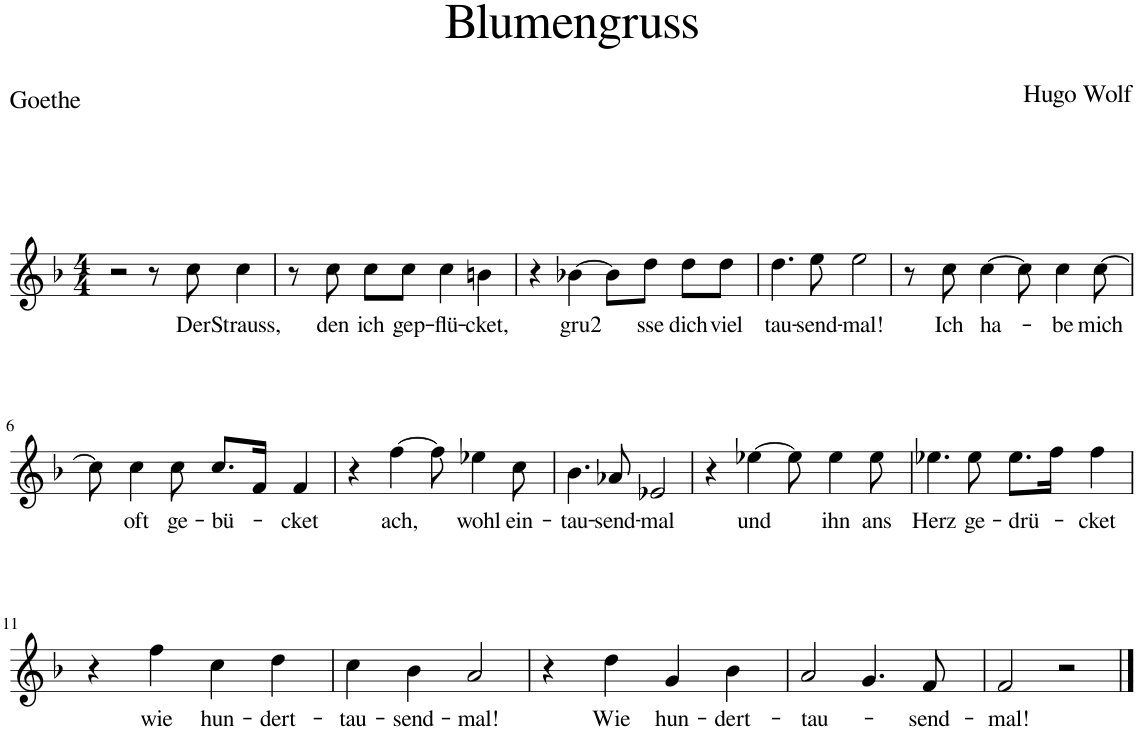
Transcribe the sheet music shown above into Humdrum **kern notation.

**kern	**text
*part1	*part1
*staff1	*staff1
*I"Piano	*
*I'Pno	*
*clefG2	*
*k[b-]	*
*M4/4	*
=1	=1
2r	.
8r	.
!	!LO:LY:b
8cc\	Der
!	!LO:LY:b
4cc\	Strauss,
=2	=2
8r	.
!	!LO:LY:b
8cc\	den
!	!LO:LY:b
8cc\L	ich
!	!LO:LY:b
8cc\J	gep-
!	!LO:LY:b
4cc\	-flü-
!	!LO:LY:b
4bn\	-cket,
=3	=3
4r	.
!	!LO:LY:b
[4b-X\	gru2
8b-\L]	.
!	!LO:LY:b
8dd\J	-sse
!	!LO:LY:b
8dd\L	dich
!	!LO:LY:b
8dd\J	viel
=4	=4
!	!LO:LY:b
4.dd\	tau-
!	!LO:LY:b
8ee\	-send-
!	!LO:LY:b
2ee\	-mal!
=5	=5
8r	.
!	!LO:LY:b
8cc\	Ich
!	!LO:LY:b
[4cc\	ha-
8cc\]	.
!	!LO:LY:b
4cc\	-be
!	!LO:LY:b
[8cc\	mich
!!LO:LB:g=z
=6	=6
8cc\]	.
!	!LO:LY:b
4cc\	oft
!	!LO:LY:b
8cc\	ge-
!	!LO:LY:b
8.cc/L	-bü-
16f/Jk	.
!	!LO:LY:b
4f/	-cket
=7	=7
4r	.
!	!LO:LY:b
[4ff\	ach,
8ff\]	.
!	!LO:LY:b
4ee-X\	wohl
!	!LO:LY:b
8cc\	ein-
=8	=8
!	!LO:LY:b
4.b-\	-tau-
!	!LO:LY:b
8a-X/	-send-
!	!LO:LY:b
2e-X/	-mal
=9	=9
4r	.
!	!LO:LY:b
[4ee-X\	und
8ee-\]	.
!	!LO:LY:b
4ee-\	ihn
!	!LO:LY:b
8ee-\	ans
=10	=10
!	!LO:LY:b
4.ee-X\	Herz
!	!LO:LY:b
8ee-\	ge-
!	!LO:LY:b
8.ee-\L	-drü-
16ff\Jk	.
!	!LO:LY:b
4ff\	-cket
!!LO:LB:g=z
=11	=11
4r	.
!	!LO:LY:b
4ff\	wie
!	!LO:LY:b
4cc\	hun-
!	!LO:LY:b
4dd\	-dert-
=12	=12
!	!LO:LY:b
4cc\	-tau-
!	!LO:LY:b
4b-\	-send-
!	!LO:LY:b
2a/	-mal!
=13	=13
4r	.
!	!LO:LY:b
4dd\	Wie
!	!LO:LY:b
4g/	hun-
!	!LO:LY:b
4b-\	-dert-
=14	=14
!	!LO:LY:b
2a/	-tau-
4.g/	.
!	!LO:LY:b
8f/	-send-
=15	=15
!	!LO:LY:b
2f/	-mal!
2r	.
==	==
*-	*-
